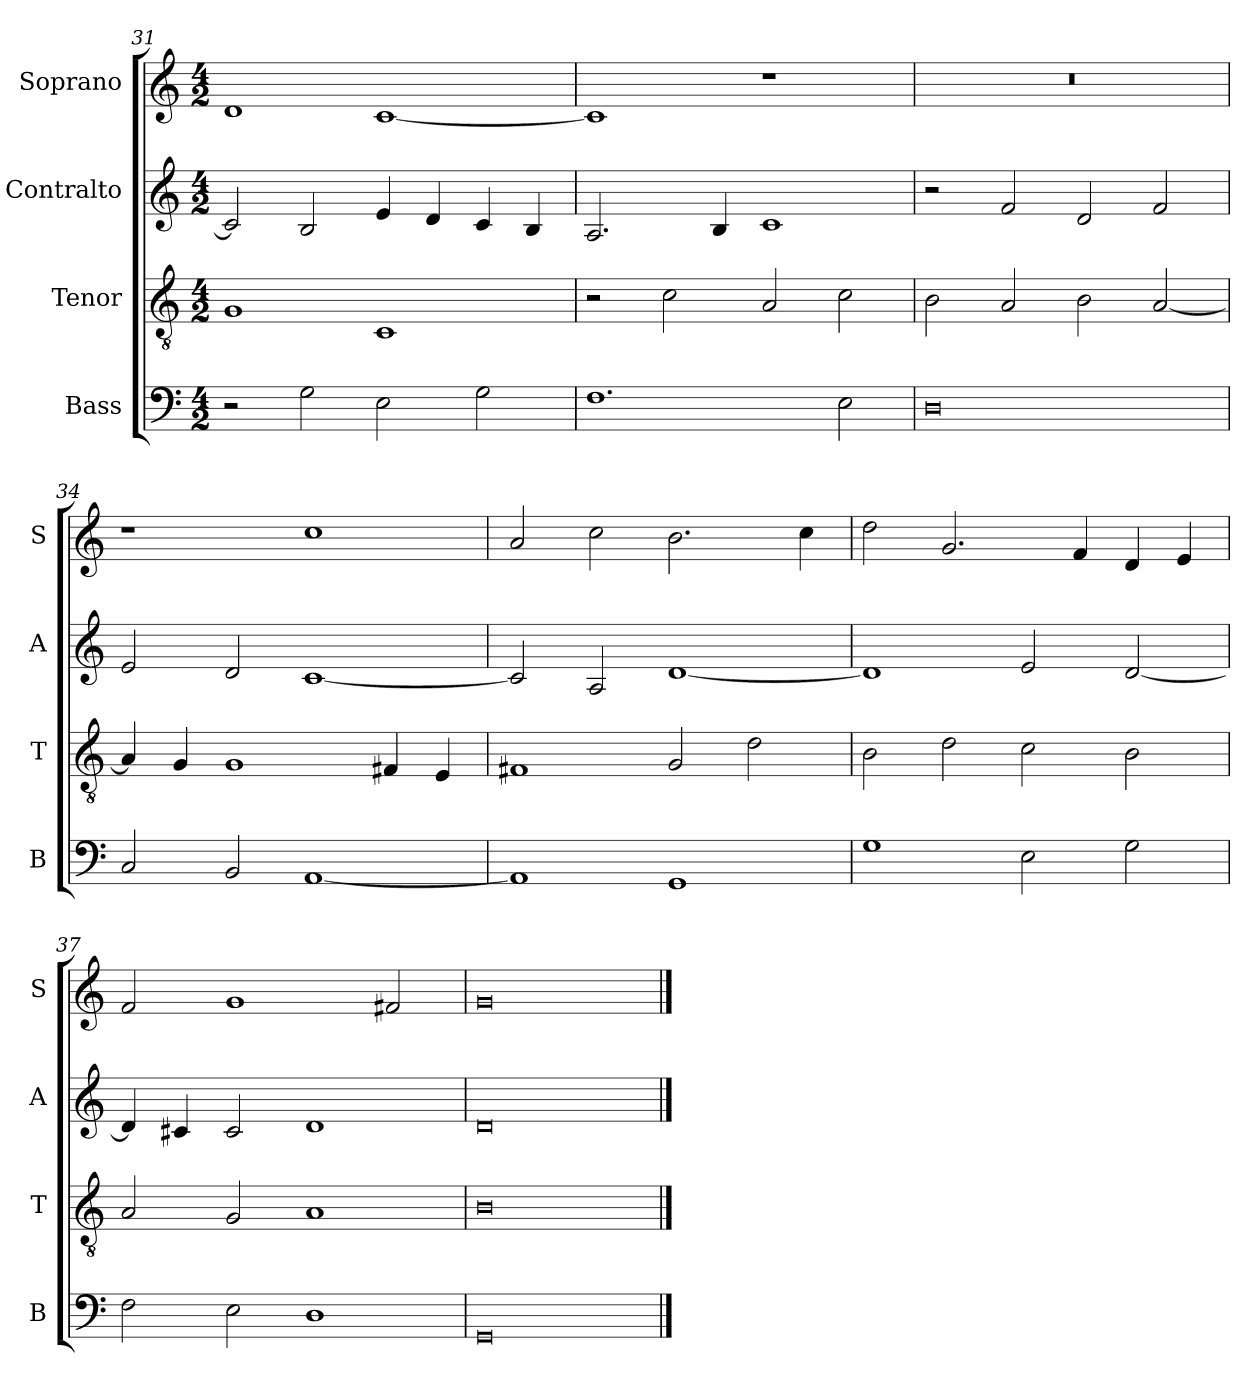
**kern	**kern	**kern	**kern
*part4	*part3	*part2	*part1
*staff4	*staff3	*staff2	*staff1
*I"Bass	*I"Tenor	*I"Contralto	*I"Soprano
*I'B	*I'T	*I'A	*I'S
*clefF4	*clefGv2	*clefG2	*clefG2
*k[]	*k[]	*k[]	*k[]
*G:mix	*G:mix	*G:mix	*G:mix
*M4/2	*M4/2	*M4/2	*M4/2
=31	=31	=31	=31
2r	1G	2c]	1d
2G	.	2B	.
2E	1C	4e	[1c
.	.	4d	.
2G	.	4c	.
.	.	4B	.
=32	=32	=32	=32
1.F	2r	2.A	1c]
.	2c	.	.
.	.	4B	.
.	2A	1c	1r
2E	2c	.	.
=33	=33	=33	=33
0D	2B	2r	0r
.	2A	2f	.
.	2B	2d	.
.	[2A	2f	.
=34	=34	=34	=34
2C	4A]	2e	1r
.	4G	.	.
2BB	1G	2d	.
[1AA	.	[1c	1cc
.	4F#X	.	.
.	4E	.	.
=35	=35	=35	=35
1AA]	1F#X	2c]	2a
.	.	2A	2cc
1GG	2G	[1d	2.b
.	2d	.	.
.	.	.	4cc
=36	=36	=36	=36
1G	2B	1d]	2dd
.	2d	.	2.g
2E	2c	2e	.
.	.	.	4f
2G	2B	[2d	4d
.	.	.	4e
=37	=37	=37	=37
2F	2A	4d]	2f
.	.	4c#X	.
2E	2G	2c#	1g
1D	1A	1d	.
.	.	.	2f#X
=38	=38	=38	=38
0GG	0B	0d	0g
==	==	==	==
*-	*-	*-	*-
